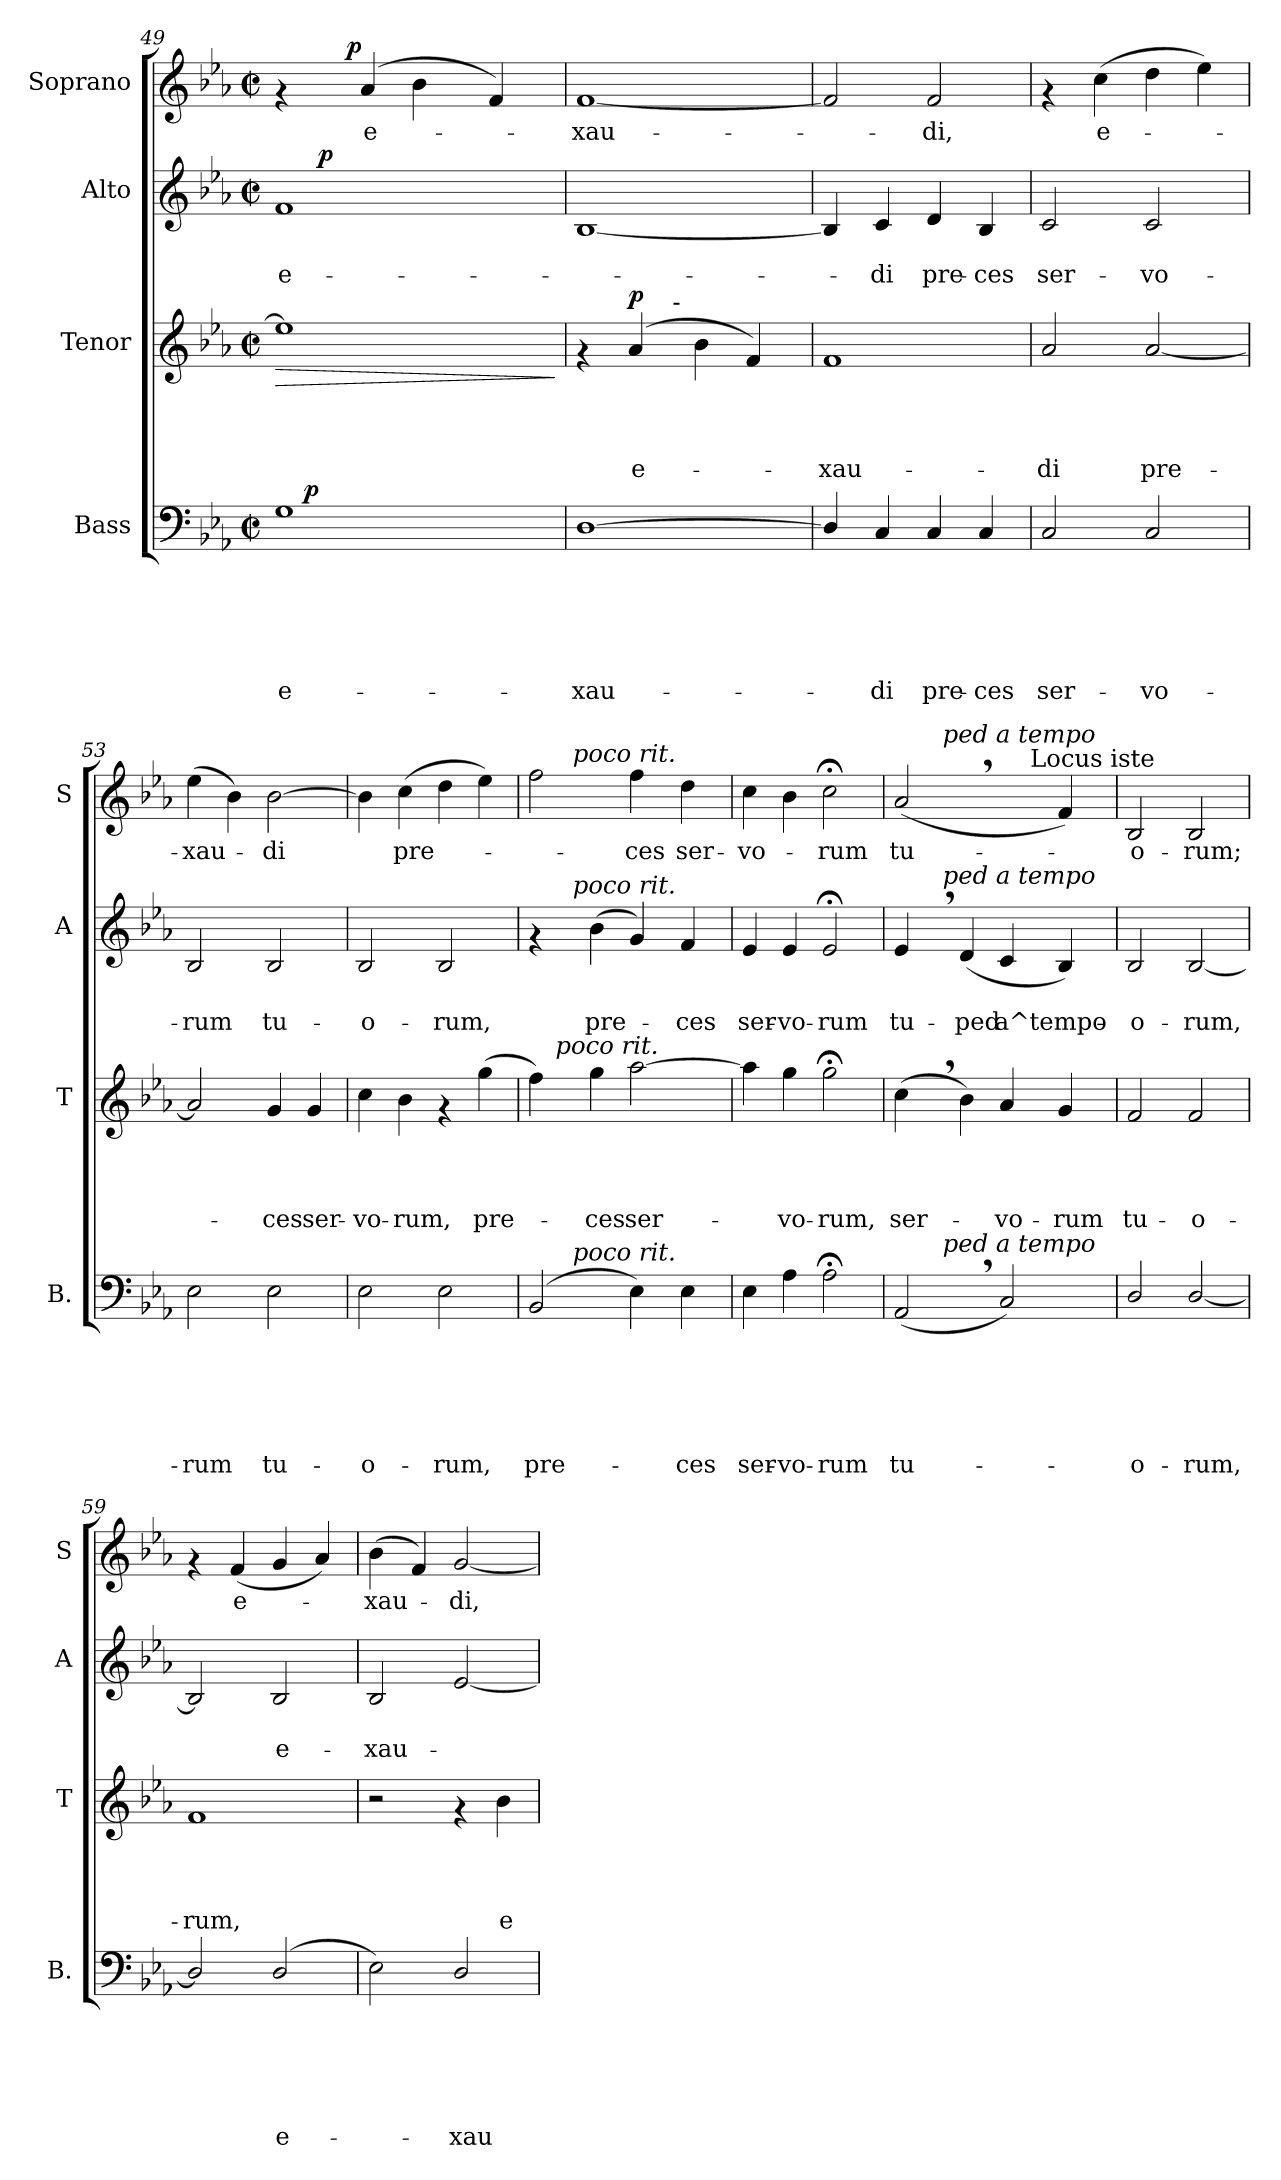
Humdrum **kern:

**kern	**text	**text	**text	**text	**text	**text	**dynam	**kern	**text	**text	**text	**text	**dynam	**kern	**text	**text	**dynam	**kern	**text	**dynam
*part4	*part4	*part4	*part4	*part4	*part4	*part4	*part4	*part3	*part3	*part3	*part3	*part3	*part3	*part2	*part2	*part2	*part2	*part1	*part1	*part1
*staff4	*staff4	*staff4	*staff4	*staff4	*staff4	*staff4	*staff4	*staff3	*staff3	*staff3	*staff3	*staff3	*staff3	*staff2	*staff2	*staff2	*staff2	*staff1	*staff1	*staff1
*I"Bass	*	*	*	*	*	*	*	*I"Tenor	*	*	*	*	*	*I"Alto	*	*	*	*I"Soprano	*	*
*I'B.	*	*	*	*	*	*	*	*I'T	*	*	*	*	*	*I'A	*	*	*	*I'S	*	*
!!LO:PB:g=z
*clefF4	*	*	*	*	*	*	*	*clefG2	*	*	*	*	*	*clefG2	*	*	*	*clefG2	*	*
*k[b-e-a-]	*	*	*	*	*	*	*	*k[b-e-a-]	*	*	*	*	*	*k[b-e-a-]	*	*	*	*k[b-e-a-]	*	*
*E-:	*	*	*	*	*	*	*	*E-:	*	*	*	*	*	*E-:	*	*	*	*E-:	*	*
*M2/2	*	*	*	*	*	*	*	*M2/2	*	*	*	*	*	*M2/2	*	*	*	*M2/2	*	*
*met(c|)	*	*	*	*	*	*	*	*met(c|)	*	*	*	*	*	*met(c|)	*	*	*	*met(c|)	*	*
=49	=49	=49	=49	=49	=49	=49	=49	=49	=49	=49	=49	=49	=49	=49	=49	=49	=49	=49	=49	=49
!	!	!	!	!	!	!LO:LY:b	!	!	!	!	!	!	!LO:HP:b	!	!	!LO:LY:b	!	!	!	!
*^	*	*	*	*	*	*	*	*	*	*	*	*	*	*^	*	*	*	*^	*	*
1G	16.ryy	.	.	.	.	.	e-	.	1ee-]	.	.	.	.	>	1f	8ryy	.	e-	.	4rf	8..ryy	.	.
!	!	!	!	!	!	!	!	!LO:DY:a	!	!	!	!	!	!	!	!	!	!	!	!	!	!	!
.	2ryy	.	.	.	.	.	.	p	.	.	.	.	.	.	.	.	.	.	.	.	.	.	.
!	!	!	!	!	!	!	!	!	!	!	!	!	!	!	!	!	!	!	!LO:DY:a	!	!	!	!
.	.	.	.	.	.	.	.	.	.	.	.	.	.	.	.	2..ryy	.	.	p	.	.	.	.
!	!	!	!	!	!	!	!	!	!	!	!	!	!	!	!	!	!	!	!	!	!	!	!LO:DY:a
.	.	.	.	.	.	.	.	.	.	.	.	.	.	.	.	.	.	.	.	.	2ryy	.	p
!	!	!	!	!	!	!	!	!	!	!	!	!	!	!	!	!	!	!	!	!	!	!LO:LY:b	!
.	.	.	.	.	.	.	.	.	.	.	.	.	.	.	.	.	.	.	.	(>4a-/	.	e-	.
.	.	.	.	.	.	.	.	.	.	.	.	.	.	.	.	.	.	.	.	4b-\	.	.	.
.	4ryy	.	.	.	.	.	.	.	.	.	.	.	.	.	.	.	.	.	.	.	.	.	.
.	.	.	.	.	.	.	.	.	.	.	.	.	.	.	.	.	.	.	.	.	4ryy	.	.
.	.	.	.	.	.	.	.	.	.	.	.	.	.	.	.	.	.	.	.	4f/)	.	.	.
.	8ryy	.	.	.	.	.	.	.	.	.	.	.	.	.	.	.	.	.	.	.	.	.	.
.	32ryy	.	.	.	.	.	.	.	.	.	.	.	.	.	.	.	.	.	.	.	32ryy	.	.
.	.	.	.	.	.	.	.	.	.	.	.	.	.	]	.	.	.	.	.	.	.	.	.
=50	=50	=50	=50	=50	=50	=50	=50	=50	=50	=50	=50	=50	=50	=50	=50	=50	=50	=50	=50	=50	=50	=50	=50
!	!	!	!	!	!	!	!	!	!LO:TX:a:t=xau	!	!	!	!	!	!	!	!	!	!	!	!	!	!
!	!	!	!	!	!	!	!LO:LY:b	!	!	!	!	!	!	!	!	!	!	!	!	!	!	!LO:LY:b	!
*	*	*	*	*	*	*	*	*	*	*	*	*	*	*	*v	*v	*	*	*	*	*	*	*
*v	*v	*	*	*	*	*	*	*	*^	*	*	*	*	*	*	*	*	*	*v	*v	*	*
[<1D	.	.	.	.	.	-xau-	.	4rf	4..ryy	.	.	.	.	.	[<1B-	.	.	.	[<1f	-xau-	.
!	!	!	!	!	!	!	!	!	!	!	!	!	!LO:LY:b:rj	!LO:DY:a	!	!	!	!	!	!	!
.	.	.	.	.	.	.	.	(>4a-/	.	.	.	.	e-	p	.	.	.	.	.	.	.
!	!	!	!	!	!	!	!	!	!LO:TX:a:t=-	!	!	!	!	!	!	!	!	!	!	!	!
.	.	.	.	.	.	.	.	.	2ryy	.	.	.	.	.	.	.	.	.	.	.	.
.	.	.	.	.	.	.	.	4b-\	.	.	.	.	.	.	.	.	.	.	.	.	.
.	.	.	.	.	.	.	.	4f/)	.	.	.	.	.	.	.	.	.	.	.	.	.
.	.	.	.	.	.	.	.	.	16ryy	.	.	.	.	.	.	.	.	.	.	.	.
=51	=51	=51	=51	=51	=51	=51	=51	=51	=51	=51	=51	=51	=51	=51	=51	=51	=51	=51	=51	=51	=51
!	!	!	!	!	!	!	!	!LO:TX:a:t=-	!	!	!	!	!	!	!	!	!	!	!	!	!
!	!	!	!	!	!	!	!	!	!	!	!	!	!LO:LY:b:rj	!	!	!	!	!	!	!	!
*	*	*	*	*	*	*	*	*v	*v	*	*	*	*	*	*	*	*	*	*	*	*
4D/]	.	.	.	.	.	.	.	1f	.	.	.	-xau-	.	4B-/]	.	.	.	2f/]	.	.
!	!	!	!	!	!	!LO:LY:b	!	!	!	!	!	!	!	!	!	!LO:LY:b	!	!	!	!
4C/	.	.	.	.	.	-di	.	.	.	.	.	.	.	4c/	.	-di	.	.	.	.
!	!	!	!	!	!	!LO:LY:b	!	!	!	!	!	!	!	!	!	!LO:LY:b	!	!	!LO:LY:b	!
4C/	.	.	.	.	.	pre-	.	.	.	.	.	.	.	4d/	.	pre-	.	2f/	-di,	.
!	!	!	!	!	!	!LO:LY:b	!	!	!	!	!	!	!	!	!	!LO:LY:b	!	!	!	!
4C/	.	.	.	.	.	-ces	.	.	.	.	.	.	.	4B-/	.	-ces	.	.	.	.
=52	=52	=52	=52	=52	=52	=52	=52	=52	=52	=52	=52	=52	=52	=52	=52	=52	=52	=52	=52	=52
!	!	!	!	!	!	!LO:LY:b	!	!	!	!	!	!LO:LY:b:rj	!	!	!	!LO:LY:b	!	!	!	!
2C/	.	.	.	.	.	ser-	.	2a-/	.	.	.	-di	.	2c/	.	ser-	.	4rf	.	.
!	!	!	!	!	!	!	!	!	!	!	!	!	!	!	!	!	!	!	!LO:LY:b	!
.	.	.	.	.	.	.	.	.	.	.	.	.	.	.	.	.	.	(>4cc\	e-	.
!	!	!	!	!	!	!LO:LY:b	!	!	!	!	!	!LO:LY:b:rj	!	!	!	!LO:LY:b	!	!	!	!
2C/	.	.	.	.	.	-vo-	.	[<2a-/	.	.	.	pre-	.	2c/	.	-vo-	.	4dd\	.	.
.	.	.	.	.	.	.	.	.	.	.	.	.	.	.	.	.	.	4ee-\)	.	.
=53	=53	=53	=53	=53	=53	=53	=53	=53	=53	=53	=53	=53	=53	=53	=53	=53	=53	=53	=53	=53
!	!	!	!	!	!	!LO:LY:b	!	!	!	!	!	!	!	!	!	!LO:LY:b	!	!	!LO:LY:b	!
2E-\	.	.	.	.	.	-rum	.	2a-/]	.	.	.	.	.	2B-/	.	-rum	.	(>4ee-\	-xau-	.
.	.	.	.	.	.	.	.	.	.	.	.	.	.	.	.	.	.	4b-\)	.	.
!	!	!	!	!	!	!LO:LY:b	!	!	!	!	!	!LO:LY:b:rj	!	!	!	!LO:LY:b	!	!	!LO:LY:b	!
2E-\	.	.	.	.	.	tu-	.	4g/	.	.	.	-ces	.	2B-/	.	tu-	.	[>2b-\	-di	.
!	!	!	!	!	!	!	!	!	!	!	!	!LO:LY:b:rj	!	!	!	!	!	!	!	!
.	.	.	.	.	.	.	.	4g/	.	.	.	ser-	.	.	.	.	.	.	.	.
=54	=54	=54	=54	=54	=54	=54	=54	=54	=54	=54	=54	=54	=54	=54	=54	=54	=54	=54	=54	=54
!	!	!	!	!	!	!LO:LY:b	!	!	!	!	!	!LO:LY:b:rj	!	!	!	!LO:LY:b	!	!	!	!
2E-\	.	.	.	.	.	-o-	.	4cc\	.	.	.	-vo-	.	2B-/	.	-o-	.	4b-\]	.	.
!	!	!	!	!	!	!	!	!	!	!	!	!LO:LY:b:rj	!	!	!	!	!	!	!LO:LY:b	!
.	.	.	.	.	.	.	.	4b-\	.	.	.	-rum,	.	.	.	.	.	(>4cc\	pre-	.
!	!	!	!	!	!	!LO:LY:b	!	!	!	!	!	!	!	!	!	!LO:LY:b	!	!	!	!
2E-\	.	.	.	.	.	-rum,	.	4rf	.	.	.	.	.	2B-/	.	-rum,	.	4dd\	.	.
!	!	!	!	!	!	!	!	!	!	!	!	!LO:LY:b:rj	!	!	!	!	!	!	!	!
.	.	.	.	.	.	.	.	(>4gg\	.	.	.	pre-	.	.	.	.	.	4ee-\)	.	.
!!LO:LB:g=z
=55	=55	=55	=55	=55	=55	=55	=55	=55	=55	=55	=55	=55	=55	=55	=55	=55	=55	=55	=55	=55
!	!	!	!	!	!	!LO:LY:b	!	!	!	!	!	!	!	!	!	!	!	!	!	!
*^	*	*	*	*	*	*	*	*^	*	*	*	*	*	*^	*	*	*	*^	*	*
(<2BB-/	8.ryy	.	.	.	.	.	pre-	.	4ff\)	8ryy	.	.	.	.	.	4rf	8.ryy	.	.	.	2ff\	8.ryy	.	.
!	!	!	!	!	!	!	!	!	!	!LO:TX:a:i:t=poco rit.	!	!	!	!	!	!	!	!	!	!	!	!	!	!
.	.	.	.	.	.	.	.	.	.	2..ryy	.	.	.	.	.	.	.	.	.	.	.	.	.	.
!	!	!	!	!	!	!	!	!	!	!	!	!	!	!	!	!	!	!	!	!	!	!LO:TX:a:i:t=poco rit.	!	!
!	!	!	!	!	!	!	!	!	!	!	!	!	!	!	!	!	!LO:TX:a:i:t=poco rit.	!	!	!	!	!	!	!
!	!LO:TX:a:i:t=poco rit.	!	!	!	!	!	!	!	!	!	!	!	!	!	!	!	!	!	!	!	!	!	!	!
.	2ryy	.	.	.	.	.	.	.	.	.	.	.	.	.	.	.	2ryy	.	.	.	.	2ryy	.	.
!	!	!	!	!	!	!	!	!	!	!	!	!	!	!LO:LY:b:rj	!	!	!	!	!LO:LY:b	!	!	!	!	!
.	.	.	.	.	.	.	.	.	4gg\	.	.	.	.	-ces	.	(>4b-\	.	.	pre-	.	.	.	.	.
!	!	!	!	!	!	!	!	!	!	!	!	!	!	!LO:LY:b:rj	!	!	!	!	!	!	!	!	!LO:LY:b	!
4E-\)	.	.	.	.	.	.	.	.	[>2aa-\	.	.	.	.	ser-	.	4g/)	.	.	.	.	4ff\	.	-ces	.
.	4ryy	.	.	.	.	.	.	.	.	.	.	.	.	.	.	.	4ryy	.	.	.	.	4ryy	.	.
!	!	!	!	!	!	!	!LO:LY:b	!	!	!	!	!	!	!	!	!	!	!	!LO:LY:b	!	!	!	!LO:LY:b	!
4E-\	.	.	.	.	.	.	-ces	.	.	.	.	.	.	.	.	4f/	.	.	-ces	.	4dd\	.	ser-	.
.	16ryy	.	.	.	.	.	.	.	.	.	.	.	.	.	.	.	16ryy	.	.	.	.	16ryy	.	.
=56	=56	=56	=56	=56	=56	=56	=56	=56	=56	=56	=56	=56	=56	=56	=56	=56	=56	=56	=56	=56	=56	=56	=56	=56
!	!	!	!	!	!	!	!LO:LY:b	!	!	!	!	!	!	!	!	!	!	!	!LO:LY:b	!	!	!	!LO:LY:b	!
*v	*v	*	*	*	*	*	*	*	*	*	*	*	*	*	*	*v	*v	*	*	*	*v	*v	*	*
*	*	*	*	*	*	*	*	*v	*v	*	*	*	*	*	*	*	*	*	*	*	*
4E-\	.	.	.	.	.	ser-	.	4aa-\]	.	.	.	.	.	4e-/	.	ser-	.	4cc\	-vo-	.
!	!	!	!	!	!	!LO:LY:b	!	!	!	!	!	!LO:LY:b:rj	!	!	!	!LO:LY:b	!	!	!	!
4A-\	.	.	.	.	.	-vo-	.	4gg\	.	.	.	-vo-	.	4e-/	.	-vo-	.	4b-\	.	.
!	!	!	!	!	!	!LO:LY:b	!	!	!	!	!	!LO:LY:b:rj	!	!	!	!LO:LY:b	!	!	!LO:LY:b	!
2A-;<\	.	.	.	.	.	-rum	.	2gg;<\	.	.	.	-rum,	.	2e-;</	.	-rum	.	2cc;<\	-rum	.
=57	=57	=57	=57	=57	=57	=57	=57	=57	=57	=57	=57	=57	=57	=57	=57	=57	=57	=57	=57	=57
!	!	!	!	!	!	!LO:LY:b	!	!	!	!	!	!LO:LY:b:rj	!	!	!	!LO:LY:b	!	!	!LO:LY:b	!
*^	*	*	*	*	*	*	*	*	*	*	*	*	*	*^	*	*	*	*^	*	*
*	*	*	*	*	*	*	*	*	*	*	*	*	*	*	*	*	*	*	*	*	*^	*	*
(<2AA-,>/	8.ryy	.	.	.	.	.	tu-	.	(>4cc,>\	.	.	.	ser-	.	4e-,>/	8.ryy	.	tu-	.	(<2a-,>/	8ryy	8.ryy	tu-	.
.	.	.	.	.	.	.	.	.	.	.	.	.	.	.	.	.	.	.	.	.	32ryy	.	.	.
.	.	.	.	.	.	.	.	.	.	.	.	.	.	.	.	.	.	.	.	.	2ryy	.	.	.
!	!	!	!	!	!	!	!	!	!	!	!	!	!	!	!	!	!	!	!	!	!	!LO:TX:a:i:t=ped a tempo	!	!
!	!	!	!	!	!	!	!	!	!	!	!	!	!	!	!	!LO:TX:a:i:t=ped a tempo	!	!	!	!	!	!	!	!
!	!LO:TX:a:i:t=ped a tempo	!	!	!	!	!	!	!	!	!	!	!	!	!	!	!	!	!	!	!	!	!	!	!
.	2ryy	.	.	.	.	.	.	.	.	.	.	.	.	.	.	2ryy	.	.	.	.	.	2ryy	.	.
!	!	!	!	!	!	!	!	!	!	!	!	!	!	!	!	!	!	!LO:LY:b	!	!	!	!	!	!
.	.	.	.	.	.	.	.	.	4b-\)	.	.	.	.	.	(>4d/	.	.	-ped	.	.	.	.	.	.
!	!	!	!	!	!	!	!	!	!	!	!	!	!LO:LY:b:rj	!	!	!	!	!LO:LY:b	!	!	!	!	!	!
2C/)	.	.	.	.	.	.	.	.	4a-/	.	.	.	-vo-	.	4c/	.	.	a^tempo-	.	4ryy	.	.	.	.
!	!	!	!	!	!	!	!	!	!	!	!	!	!	!	!	!	!	!	!	!	!LO:TX:a:t=Locus iste	!	!	!
.	.	.	.	.	.	.	.	.	.	.	.	.	.	.	.	.	.	.	.	.	4ryy	.	.	.
.	4ryy	.	.	.	.	.	.	.	.	.	.	.	.	.	.	4ryy	.	.	.	.	.	4ryy	.	.
!	!	!	!	!	!	!	!	!	!	!	!	!	!LO:LY:b:rj	!	!	!	!	!	!	!	!	!	!	!
.	.	.	.	.	.	.	.	.	4g/	.	.	.	-rum	.	4B-/)	.	.	.	.	4f/)	.	.	.	.
.	.	.	.	.	.	.	.	.	.	.	.	.	.	.	.	.	.	.	.	.	16.ryy	.	.	.
.	16ryy	.	.	.	.	.	.	.	.	.	.	.	.	.	.	16ryy	.	.	.	.	.	16ryy	.	.
=58	=58	=58	=58	=58	=58	=58	=58	=58	=58	=58	=58	=58	=58	=58	=58	=58	=58	=58	=58	=58	=58	=58	=58	=58
!	!	!	!	!	!	!	!LO:LY:b	!	!	!	!	!	!LO:LY:b:rj	!	!	!	!	!LO:LY:b	!	!	!	!	!LO:LY:b	!
*	*	*	*	*	*	*	*	*	*	*	*	*	*	*	*v	*v	*	*	*	*	*	*	*	*
*v	*v	*	*	*	*	*	*	*	*	*	*	*	*	*	*	*	*	*	*v	*v	*v	*	*
2D/	.	.	.	.	.	-o-	.	2f/	.	.	.	tu-	.	2B-/	.	-o-	.	2B-/	-o-	.
!	!	!	!	!	!	!LO:LY:b	!	!	!	!	!	!LO:LY:b:rj	!	!	!	!LO:LY:b	!	!	!LO:LY:b	!
[<2D/	.	.	.	.	.	-rum,	.	2f/	.	.	.	-o-	.	[<2B-/	.	-rum,	.	2B-/	-rum;	.
=59	=59	=59	=59	=59	=59	=59	=59	=59	=59	=59	=59	=59	=59	=59	=59	=59	=59	=59	=59	=59
!	!	!	!	!	!	!	!	!	!	!	!	!LO:LY:b:rj	!	!	!	!	!	!	!	!
2D/]	.	.	.	.	.	.	.	1f	.	.	.	-rum,	.	2B-/]	.	.	.	4rf	.	.
!	!	!	!	!	!	!	!	!	!	!	!	!	!	!	!	!	!	!	!LO:LY:b	!
.	.	.	.	.	.	.	.	.	.	.	.	.	.	.	.	.	.	(>4f/	e-	.
!	!	!	!	!	!	!LO:LY:b	!	!	!	!	!	!	!	!	!	!LO:LY:b	!	!	!	!
(<2D/	.	.	.	.	.	e-	.	.	.	.	.	.	.	2B-/	.	e-	.	4g/	.	.
.	.	.	.	.	.	.	.	.	.	.	.	.	.	.	.	.	.	4a-/)	.	.
=60	=60	=60	=60	=60	=60	=60	=60	=60	=60	=60	=60	=60	=60	=60	=60	=60	=60	=60	=60	=60
!	!	!	!	!	!	!	!	!	!	!	!	!	!	!	!	!LO:LY:b	!	!	!LO:LY:b	!
2E-\)	.	.	.	.	.	.	.	2r	.	.	.	.	.	2B-/	.	-xau-	.	(>4b-\	-xau-	.
.	.	.	.	.	.	.	.	.	.	.	.	.	.	.	.	.	.	4f/)	.	.
!	!	!	!	!	!	!LO:LY:b	!	!	!	!	!	!	!	!	!	!	!	!	!LO:LY:b	!
2D/	.	.	.	.	.	-xau-	.	4rf	.	.	.	.	.	[<2e-/	.	.	.	[<2g/	-di,	.
!	!	!	!	!	!	!	!	!	!	!	!	!LO:LY:b:rj	!	!	!	!	!	!	!	!
.	.	.	.	.	.	.	.	4b-\	.	.	.	e-	.	.	.	.	.	.	.	.
=	=	=	=	=	=	=	=	=	=	=	=	=	=	=	=	=	=	=	=	=
*-	*-	*-	*-	*-	*-	*-	*-	*-	*-	*-	*-	*-	*-	*-	*-	*-	*-	*-	*-	*-
